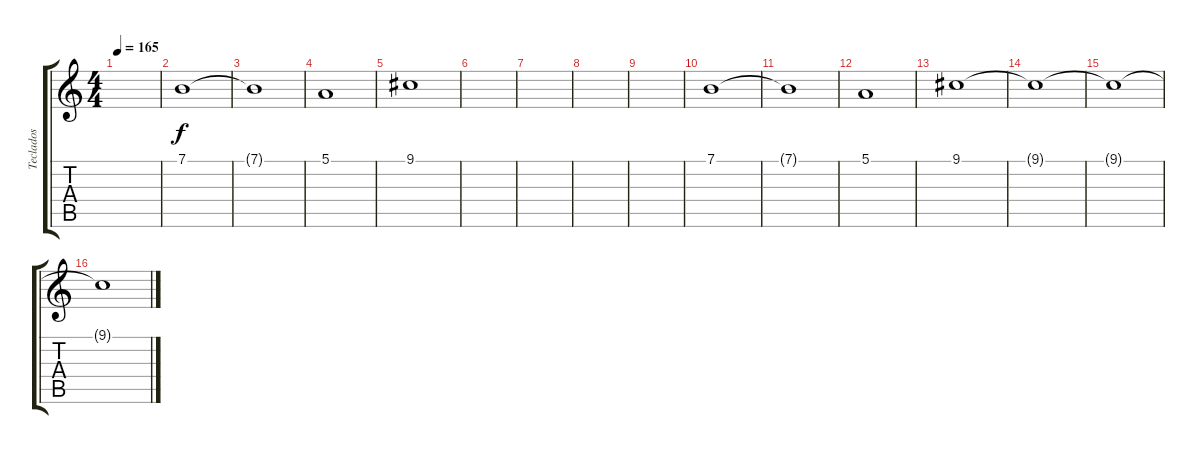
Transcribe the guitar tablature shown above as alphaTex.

\track ("Teclados" "Teclados") {instrument synthstrings1}
\staff {score tabs}
\tuning (E4 B3 G3 D3 A2 E2) {hide}
\ts (4 4)
\tempo 165
\clef g2
\ks c
|
7.1.1 |
7.1{t}.1 |
5.1.1 |
9.1.1 |
|
|
|
|
7.1.1 |
7.1{t}.1 |
5.1.1 |
9.1.1 |
9.1{t}.1 |
9.1{t}.1 |
9.1{t}.1
